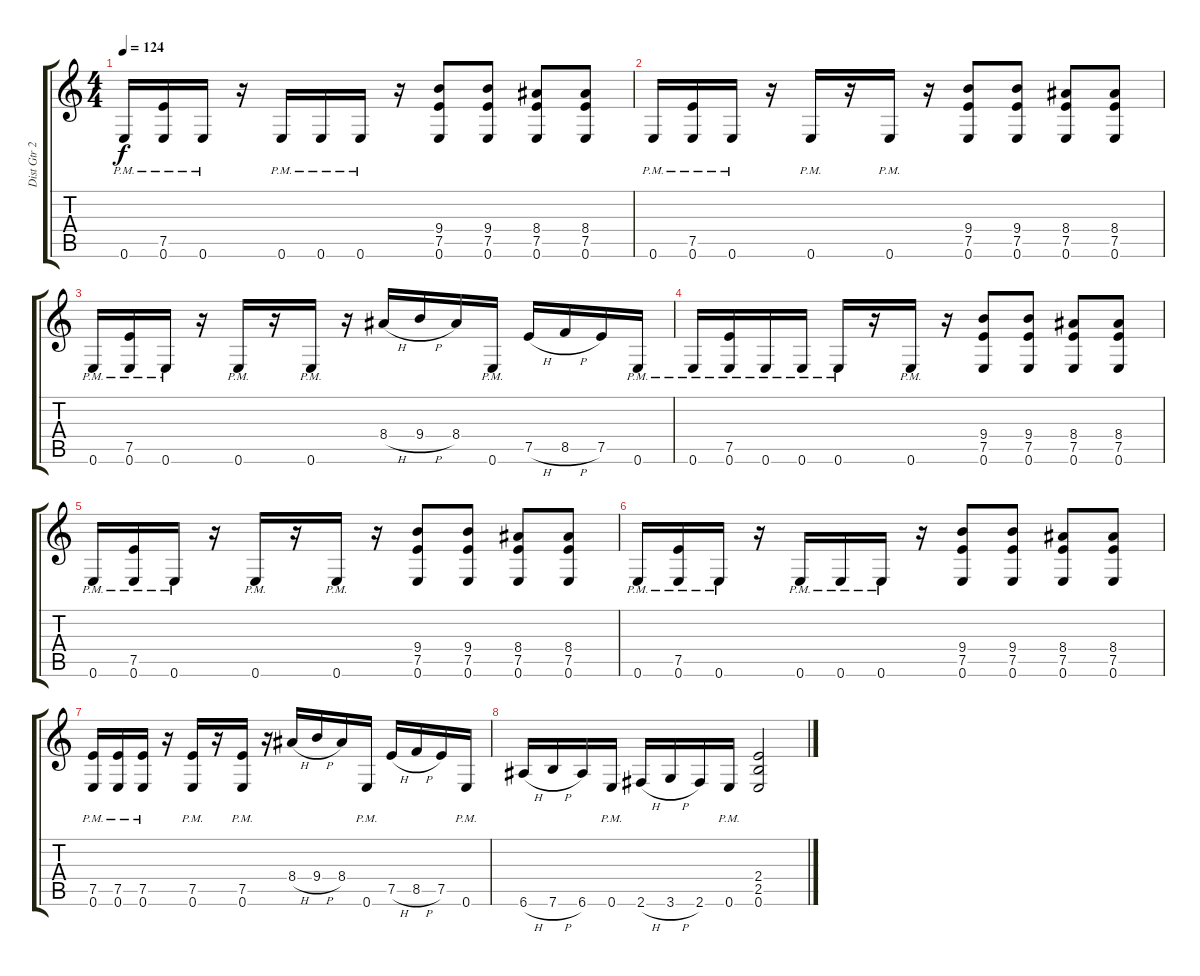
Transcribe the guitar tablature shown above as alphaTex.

\track ("Dist Gtr 2" "Dist Gtr 2") {instrument distortionguitar}
\staff {score tabs}
\tuning (E4 B3 G3 D3 A2 E2) {hide}
\ts (4 4)
\tempo 124
\clef g2
\ks c
0.6{pm}.16{dy f} (7.5{pm} 0.6{pm}).16 0.6{pm}.16 r.16 0.6{pm}.16 0.6{pm}.16 0.6{pm}.16 r.16 (9.4 7.5 0.6).8 (9.4 7.5 0.6).8 (8.4 7.5 0.6).8 (8.4 7.5 0.6).8 |
0.6{pm}.16 (7.5{pm} 0.6{pm}).16 0.6{pm}.16 r.16 0.6{pm}.16 r.16 0.6{pm}.16 r.16 (9.4 7.5 0.6).8 (9.4 7.5 0.6).8 (8.4 7.5 0.6).8 (8.4 7.5 0.6).8 |
0.6{pm}.16 (7.5{pm} 0.6{pm}).16 0.6{pm}.16 r.16 0.6{pm}.16 r.16 0.6{pm}.16 r.16 8.4{h}.16 9.4{h}.16 8.4.16 0.6{pm}.16 7.5{h}.16 8.5{h}.16 7.5.16 0.6{pm}.16 |
0.6{pm}.16 (7.5{pm} 0.6{pm}).16 0.6{pm}.16 0.6{pm}.16 0.6{pm}.16 r.16 0.6{pm}.16 r.16 (9.4 7.5 0.6).8 (9.4 7.5 0.6).8 (8.4 7.5 0.6).8 (8.4 7.5 0.6).8 |
0.6{pm}.16 (7.5{pm} 0.6{pm}).16 0.6{pm}.16 r.16 0.6{pm}.16 r.16 0.6{pm}.16 r.16 (9.4 7.5 0.6).8 (9.4 7.5 0.6).8 (8.4 7.5 0.6).8 (8.4 7.5 0.6).8 |
0.6{pm}.16 (7.5{pm} 0.6{pm}).16 0.6{pm}.16 r.16 0.6{pm}.16 0.6{pm}.16 0.6{pm}.16 r.16 (9.4 7.5 0.6).8 (9.4 7.5 0.6).8 (8.4 7.5 0.6).8 (8.4 7.5 0.6).8 |
(7.5{pm} 0.6{pm}).16 (7.5{pm} 0.6{pm}).16 (7.5{pm} 0.6{pm}).16 r.16 (7.5{pm} 0.6{pm}).16 r.16 (7.5{pm} 0.6{pm}).16 r.16 8.4{h}.16 9.4{h}.16 8.4.16 0.6{pm}.16 7.5{h}.16 8.5{h}.16 7.5.16 0.6{pm}.16 |
6.6{h}.16 7.6{h}.16 6.6.16 0.6{pm}.16 2.6{h}.16 3.6{h}.16 2.6.16 0.6{pm}.16 (2.4 2.5 0.6).2
